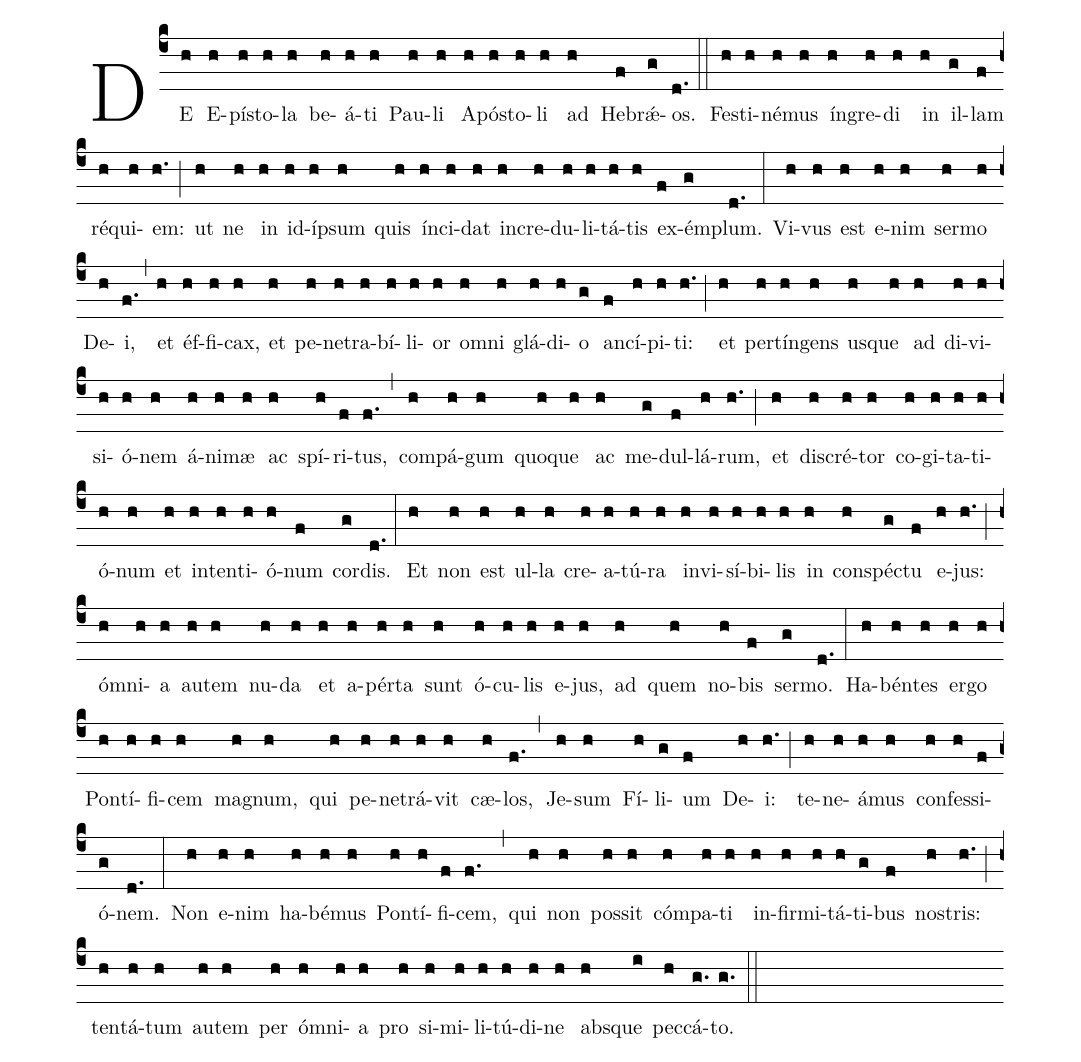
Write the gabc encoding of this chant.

%%
(c4) DE(h) E(h)pís(h)to(h)la(h) be(h)á(h)ti(h) Pau(h)li(h) A(h)pós(h)to(h)li(h) ad(h) He(f)brǽ(g)os.(d.) (::)
Fes(h)ti(h)né(h)mus(h) ín(h)gre(h)di(h) in(h) il(g)lam(f) ré(h)qui(h)em:(h.) (;)
ut(h) ne(h) in(h) id(h)íp(h)sum(h) quis(h) ín(h)ci(h)dat(h) in(h)cre(h)du(h)li(h)tá(h)tis(h) ex(f)ém(g)plum.(d.) (:)
Vi(h)vus(h) est(h) e(h)nim(h) ser(h)mo(h) De(h)i,(f.) (,)
et(h) éf(h)fi(h)cax,(h) et(h) pe(h)ne(h)tra(h)bí(h)li(h)or(h) om(h)ni(h) glá(h)di(h)o(g) an(f)cí(h)pi(h)ti:(h.) (;)
et(h) per(h)tín(h)gens(h) us(h)que(h) ad(h) di(h)vi(h)si(h)ó(h)nem(h) á(h)ni(h)mæ(h) ac(h) spí(h)ri(f)tus,(f.) (,)
com(h)pá(h)gum(h) quo(h)que(h) ac(h) me(g)dul(f)lá(h)rum,(h.) (;)
et(h) dis(h)cré(h)tor(h) co(h)gi(h)ta(h)ti(h)ó(h)num(h) et(h) in(h)ten(h)ti(h)ó(h)num(f) cor(g)dis.(d.) (:)
Et(h) non(h) est(h) ul(h)la(h) cre(h)a(h)tú(h)ra(h) in(h)vi(h)sí(h)bi(h)lis(h) in(h) con(h)spéc(g)tu(f) e(h)jus:(h.) (;)
óm(h)ni(h)a(h) au(h)tem(h) nu(h)da(h) et(h) a(h)pér(h)ta(h) sunt(h) ó(h)cu(h)lis(h) e(h)jus,(h) ad(h) quem(h) no(h)bis(f) ser(g)mo.(d.) (:)
Ha(h)bén(h)tes(h) er(h)go(h) Pon(h)tí(h)fi(h)cem(h) ma(h)gnum,(h) qui(h) pe(h)ne(h)trá(h)vit(h) cæ(h)los,(f.) (,)
Je(h)sum(h) Fí(h)li(g)um(f) De(h)i:(h.) (;)
te(h)ne(h)á(h)mus(h) con(h)fes(h)si(f)ó(g)nem.(d.) (:)
Non(h) e(h)nim(h) ha(h)bé(h)mus(h) Pon(h)tí(h)fi(f)cem,(f.) (,)
qui(h) non(h) pos(h)sit(h) cóm(h)pa(h)ti(h) in(h)fir(h)mi(h)tá(h)ti(g)bus(f) nos(h)tris:(h.) (;)
ten(h)tá(h)tum(h) au(h)tem(h) per(h) óm(h)ni(h)a(h) pro(h) si(h)mi(h)li(h)tú(h)di(h)ne(h) abs(h)que(i) pec(h)cá(g.)to.(g.) (::)
